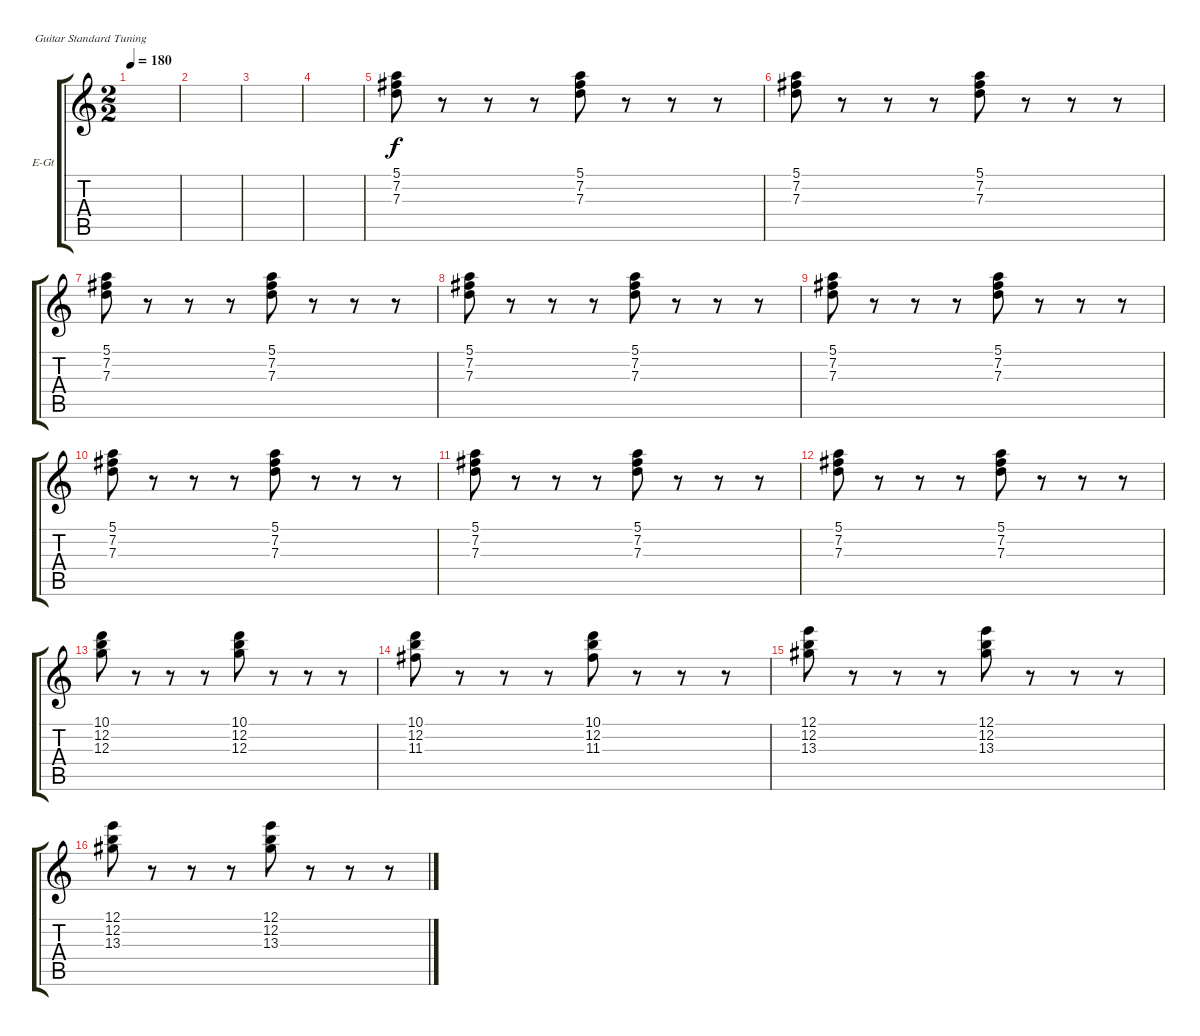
\defaultSystemsLayout 4
\bracketExtendMode groupsimilarinstruments
\firstSystemTrackNameOrientation horizontal
\otherSystemsTrackNameOrientation horizontal
\track ("Electric Guitar" "E-Gt") {instrument electricguitarclean}
\staff {score tabs}
\tuning (E4 B3 G3 D3 A2 E2)
\ts (2 2)
\tempo 180
\clef g2
\ks c
|
|
|
|
(5.1 7.2 7.3).8 r.8 r.8 r.8 (5.1 7.2 7.3).8 r.8 r.8 r.8 |
(5.1 7.2 7.3).8 r.8 r.8 r.8 (5.1 7.2 7.3).8 r.8 r.8 r.8 |
(5.1 7.2 7.3).8 r.8 r.8 r.8 (5.1 7.2 7.3).8 r.8 r.8 r.8 |
(5.1 7.2 7.3).8 r.8 r.8 r.8 (5.1 7.2 7.3).8 r.8 r.8 r.8 |
(5.1 7.2 7.3).8 r.8 r.8 r.8 (5.1 7.2 7.3).8 r.8 r.8 r.8 |
(5.1 7.2 7.3).8 r.8 r.8 r.8 (5.1 7.2 7.3).8 r.8 r.8 r.8 |
(5.1 7.2 7.3).8 r.8 r.8 r.8 (5.1 7.2 7.3).8 r.8 r.8 r.8 |
(5.1 7.2 7.3).8 r.8 r.8 r.8 (5.1 7.2 7.3).8 r.8 r.8 r.8 |
(10.1 12.2 12.3).8 r.8 r.8 r.8 (10.1 12.2 12.3).8 r.8 r.8 r.8 |
(10.1 12.2 11.3).8 r.8 r.8 r.8 (10.1 12.2 11.3).8 r.8 r.8 r.8 |
(12.1 12.2 13.3).8 r.8 r.8 r.8 (12.1 12.2 13.3).8 r.8 r.8 r.8 |
(12.1 12.2 13.3).8 r.8 r.8 r.8 (12.1 12.2 13.3).8 r.8 r.8 r.8
